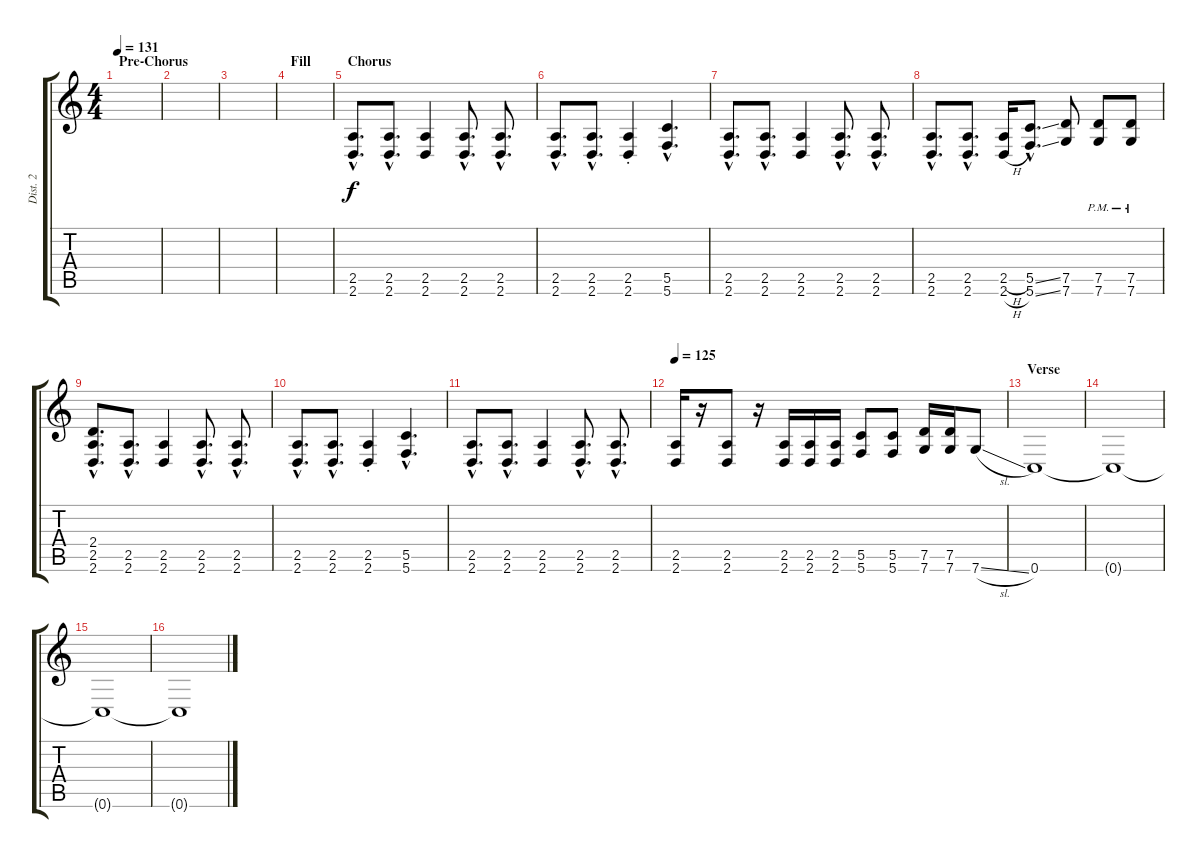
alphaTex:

\track ("Dist. 2" "Dist. 2") {instrument overdrivenguitar}
\staff {score tabs}
\tuning (D4 A3 F3 C3 G2 C2) {hide}
\ts (4 4)
\section ("" "Pre-Chorus")
\tempo 131
\clef g2
\ks c
|
|
|
\section ("" "Fill")
|
\section ("" "Chorus")
(2.5{hac} 2.6{hac}).8{d} (2.5{hac} 2.6{hac}).8{d} (2.5 2.6).4 (2.5{hac} 2.6{hac}).8{d} (2.5{hac} 2.6{hac}).8{d} |
(2.5{hac} 2.6{hac}).8{d} (2.5{hac} 2.6{hac}).8{d} (2.5{st} 2.6{st}).4 (5.5{hac} 5.6{hac}).4{d} |
(2.5{hac} 2.6{hac}).8{d} (2.5{hac} 2.6{hac}).8{d} (2.5 2.6).4 (2.5{hac} 2.6{hac}).8{d} (2.5{hac} 2.6{hac}).8{d} |
(2.5{hac} 2.6{hac}).8{d} (2.5{hac} 2.6{hac}).8{d} (2.5{h} 2.6{h}).16 (5.5{ss hac} 5.6{ss hac}).8{d} (7.5 7.6).8 (7.5{pm} 7.6{pm}).8 (7.5{pm} 7.6{pm}).8 |
(2.4{hac} 2.5{hac} 2.6{hac}).8{d} (2.5{hac} 2.6{hac}).8{d} (2.5 2.6).4 (2.5{hac} 2.6{hac}).8{d} (2.5{hac} 2.6{hac}).8{d} |
(2.5{hac} 2.6{hac}).8{d} (2.5{hac} 2.6{hac}).8{d} (2.5{st} 2.6{st}).4 (5.5{hac} 5.6{hac}).4{d} |
(2.5{hac} 2.6{hac}).8{d} (2.5{hac} 2.6{hac}).8{d} (2.5 2.6).4 (2.5{hac} 2.6{hac}).8{d} (2.5{hac} 2.6{hac}).8{d} |
\tempo 125
(2.5 2.6).16 r.16 (2.5 2.6).8 r.16 (2.5 2.6).16 (2.5 2.6).16 (2.5 2.6).16 (5.5 5.6).8 (5.5 5.6).8 (7.5 7.6).16 (7.5 7.6).16 7.6{sl}.8 |
\section ("" "Verse")
0.6.1 |
0.6{t}.1 |
0.6{t}.1 |
0.6{t}.1
